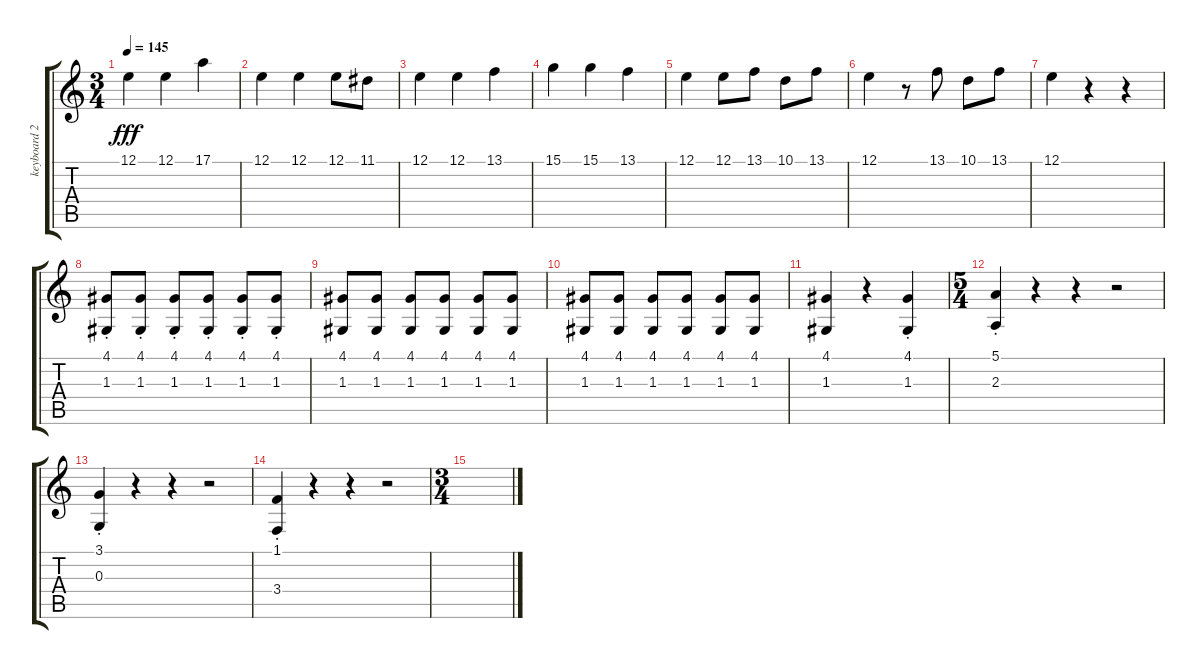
\track ("keyboard 2" "keyboard 2") {instrument churchorgan}
\staff {score tabs}
\tuning (E4 B3 G3 D3 A2 E2) {hide}
\ts (3 4)
\tempo 145
\clef g2
\ks c
12.1.4{dy fff} 12.1.4 17.1.4 |
12.1.4 12.1.4 12.1.8 11.1.8 |
12.1.4 12.1.4 13.1.4 |
15.1.4 15.1.4 13.1.4 |
12.1.4 12.1.8 13.1.8 10.1.8 13.1.8 |
12.1.4 r.8 13.1.8 10.1.8 13.1.8 |
12.1.4 r.4 r.4{instrument orchestrahit} |
(4.1 1.3{st}).8 (4.1 1.3{st}).8 (4.1 1.3{st}).8 (4.1 1.3{st}).8 (4.1 1.3{st}).8 (4.1 1.3{st}).8 |
(4.1 1.3).8 (4.1 1.3).8 (4.1 1.3).8 (4.1 1.3).8 (4.1 1.3).8 (4.1 1.3).8 |
(4.1 1.3).8 (4.1 1.3).8 (4.1 1.3).8 (4.1 1.3).8 (4.1 1.3).8 (4.1 1.3).8 |
(4.1 1.3).4 r.4 (4.1{st} 1.3).4 |
\ts (5 4)
(5.1{st} 2.3).4 r.4 r.4 r.2 |
(3.1{st} 0.3).4 r.4 r.4 r.2 |
(1.1{st} 3.4).4 r.4 r.4 r.2 |
\ts (3 4)
